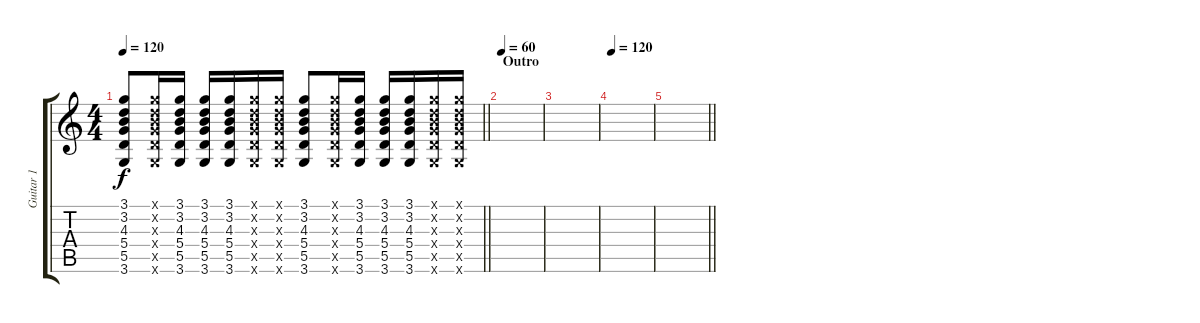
\track ("Guitar 1" "Guitar 1") {instrument electricguitarclean}
\staff {score tabs}
\tuning (E4 B3 G3 D3 A2 E2) {hide}
\ts (4 4)
\tempo 120
\clef g2
\barLineRight lightlight
\ks c
(3.1 3.2 4.3 5.4 5.5 3.6).8{dy f} (3.1{x} 3.2{x} 4.3{x} 5.4{x} 5.5{x} 3.6{x}).16 (3.1 3.2 4.3 5.4 5.5 3.6).16 (3.1 3.2 4.3 5.4 5.5 3.6).16 (3.1 3.2 4.3 5.4 5.5 3.6).16 (3.1{x} 3.2{x} 4.3{x} 5.4{x} 5.5{x} 3.6{x}).16 (3.1{x} 3.2{x} 4.3{x} 5.4{x} 5.5{x} 3.6{x}).16 (3.1 3.2 4.3 5.4 5.5 3.6).8 (3.1{x} 3.2{x} 4.3{x} 5.4{x} 5.5{x} 3.6{x}).16 (3.1 3.2 4.3 5.4 5.5 3.6).16 (3.1 3.2 4.3 5.4 5.5 3.6).16 (3.1 3.2 4.3 5.4 5.5 3.6).16 (3.1{x} 3.2{x} 4.3{x} 5.4{x} 5.5{x} 3.6{x}).16 (3.1{x} 3.2{x} 4.3{x} 5.4{x} 5.5{x} 3.6{x}).16 |
\section ("" "Outro")
\tempo 60
|
|
\tempo 120
|
\barLineRight lightlight
